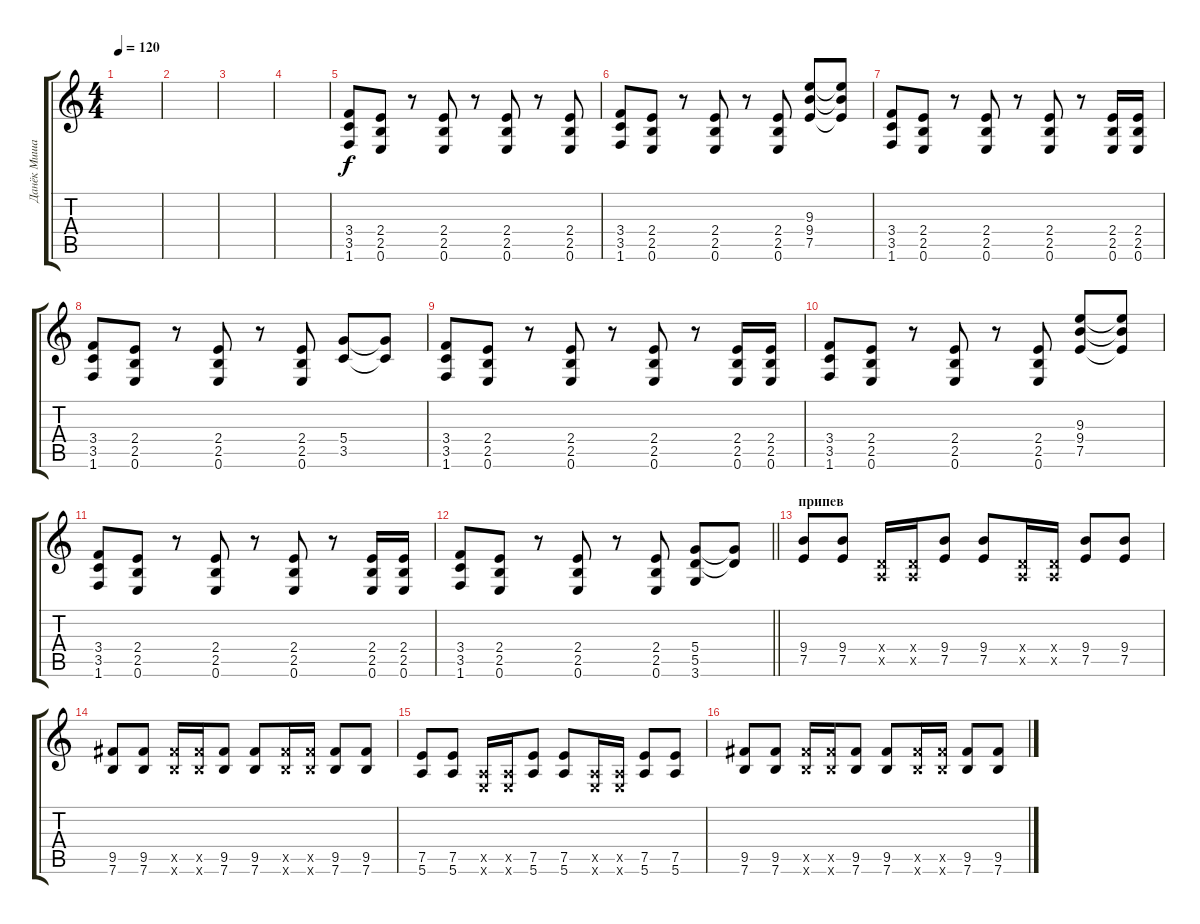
\track ("Данёк Мишанин" "Данёк Миша") {instrument distortionguitar}
\staff {score tabs}
\tuning (E4 B3 G3 D3 A2 E2) {hide}
\ts (4 4)
\tempo 120
\clef g2
\ks c
|
|
|
|
(3.4 3.5 1.6).8 (2.4 2.5 0.6).8 r.8 (2.4 2.5 0.6).8 r.8 (2.4 2.5 0.6).8 r.8 (2.4 2.5 0.6).8 |
(3.4 3.5 1.6).8 (2.4 2.5 0.6).8 r.8 (2.4 2.5 0.6).8 r.8 (2.4 2.5 0.6).8 (9.3 9.4 7.5).8 (9.3{t} 9.4{t} 7.5{t}).8 |
(3.4 3.5 1.6).8 (2.4 2.5 0.6).8 r.8 (2.4 2.5 0.6).8 r.8 (2.4 2.5 0.6).8 r.8 (2.4 2.5 0.6).16 (2.4 2.5 0.6).16 |
(3.4 3.5 1.6).8 (2.4 2.5 0.6).8 r.8 (2.4 2.5 0.6).8 r.8 (2.4 2.5 0.6).8 (5.4 3.5).8 (5.4{t} 3.5{t}).8 |
(3.4 3.5 1.6).8 (2.4 2.5 0.6).8 r.8 (2.4 2.5 0.6).8 r.8 (2.4 2.5 0.6).8 r.8 (2.4 2.5 0.6).16 (2.4 2.5 0.6).16 |
(3.4 3.5 1.6).8 (2.4 2.5 0.6).8 r.8 (2.4 2.5 0.6).8 r.8 (2.4 2.5 0.6).8 (9.3 9.4 7.5).8 (9.3{t} 9.4{t} 7.5{t}).8 |
(3.4 3.5 1.6).8 (2.4 2.5 0.6).8 r.8 (2.4 2.5 0.6).8 r.8 (2.4 2.5 0.6).8 r.8 (2.4 2.5 0.6).16 (2.4 2.5 0.6).16 |
\barLineRight lightlight
(3.4 3.5 1.6).8 (2.4 2.5 0.6).8 r.8 (2.4 2.5 0.6).8 r.8 (2.4 2.5 0.6).8 (5.4 5.5 3.6).8 (5.4{t} 5.5{t}).8 |
\section ("" "припев")
(9.4 7.5).8 (9.4 7.5).8 (0.4{x} 0.5{x}).16 (0.4{x} 0.5{x}).16 (9.4 7.5).8 (9.4 7.5).8 (0.4{x} 0.5{x}).16 (0.4{x} 0.5{x}).16 (9.4 7.5).8 (9.4 7.5).8 |
(9.5 7.6).8 (9.5 7.6).8 (9.5{x} 7.6{x}).16 (9.5{x} 7.6{x}).16 (9.5 7.6).8 (9.5 7.6).8 (9.5{x} 7.6{x}).16 (9.5{x} 7.6{x}).16 (9.5 7.6).8 (9.5 7.6).8 |
(7.5 5.6).8 (7.5 5.6).8 (0.5{x} 0.6{x}).16 (0.5{x} 0.6{x}).16 (7.5 5.6).8 (7.5 5.6).8 (0.5{x} 0.6{x}).16 (0.5{x} 0.6{x}).16 (7.5 5.6).8 (7.5 5.6).8 |
(9.5 7.6).8 (9.5 7.6).8 (9.5{x} 7.6{x}).16 (9.5{x} 7.6{x}).16 (9.5 7.6).8 (9.5 7.6).8 (9.5{x} 7.6{x}).16 (9.5{x} 7.6{x}).16 (9.5 7.6).8 (9.5 7.6).8
